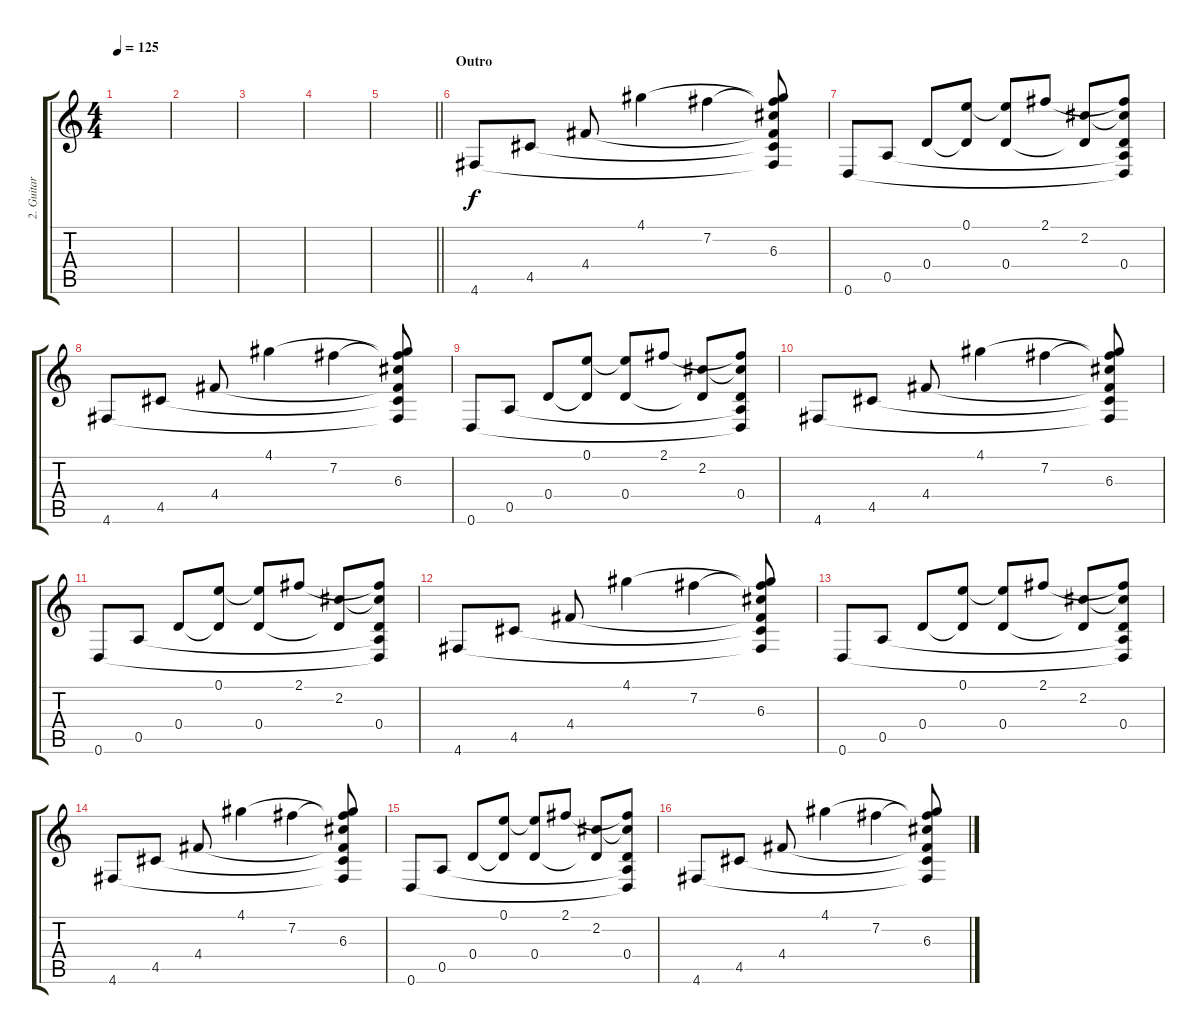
\track ("2. Guitar (Clean/Rythm.)" "2. Guitar ") {instrument electricguitarclean}
\staff {score tabs}
\tuning (E4 B3 G3 D3 A2 D2) {hide}
\ts (4 4)
\tempo 125
\clef g2
\ks c
|
|
|
|
\barLineRight lightlight
|
\section ("" "Outro")
4.6.8 4.5.8 4.4.8 4.1.4 7.2.4 (4.1{t} 7.2{t} 6.3 4.4{t} 4.5{t} 4.6{t}).8 |
0.6.8 0.5.8 0.4.8 (0.1 0.4{t}).8 (0.1{t} 0.4).8 2.1.8 (2.2 0.4{t}).8 (2.1{t} 2.2{t} 0.4 0.5{t} 0.6{t}).8 |
4.6.8 4.5.8 4.4.8 4.1.4 7.2.4 (4.1{t} 7.2{t} 6.3 4.4{t} 4.5{t} 4.6{t}).8 |
0.6.8 0.5.8 0.4.8 (0.1 0.4{t}).8 (0.1{t} 0.4).8 2.1.8 (2.2 0.4{t}).8 (2.1{t} 2.2{t} 0.4 0.5{t} 0.6{t}).8 |
4.6.8 4.5.8 4.4.8 4.1.4 7.2.4 (4.1{t} 7.2{t} 6.3 4.4{t} 4.5{t} 4.6{t}).8 |
0.6.8 0.5.8 0.4.8 (0.1 0.4{t}).8 (0.1{t} 0.4).8 2.1.8 (2.2 0.4{t}).8 (2.1{t} 2.2{t} 0.4 0.5{t} 0.6{t}).8 |
4.6.8 4.5.8 4.4.8 4.1.4 7.2.4 (4.1{t} 7.2{t} 6.3 4.4{t} 4.5{t} 4.6{t}).8 |
0.6.8 0.5.8 0.4.8 (0.1 0.4{t}).8 (0.1{t} 0.4).8 2.1.8 (2.2 0.4{t}).8 (2.1{t} 2.2{t} 0.4 0.5{t} 0.6{t}).8 |
4.6.8 4.5.8 4.4.8 4.1.4 7.2.4 (4.1{t} 7.2{t} 6.3 4.4{t} 4.5{t} 4.6{t}).8 |
0.6.8 0.5.8 0.4.8 (0.1 0.4{t}).8 (0.1{t} 0.4).8 2.1.8 (2.2 0.4{t}).8 (2.1{t} 2.2{t} 0.4 0.5{t} 0.6{t}).8 |
4.6.8 4.5.8 4.4.8 4.1.4 7.2.4 (4.1{t} 7.2{t} 6.3 4.4{t} 4.5{t} 4.6{t}).8
